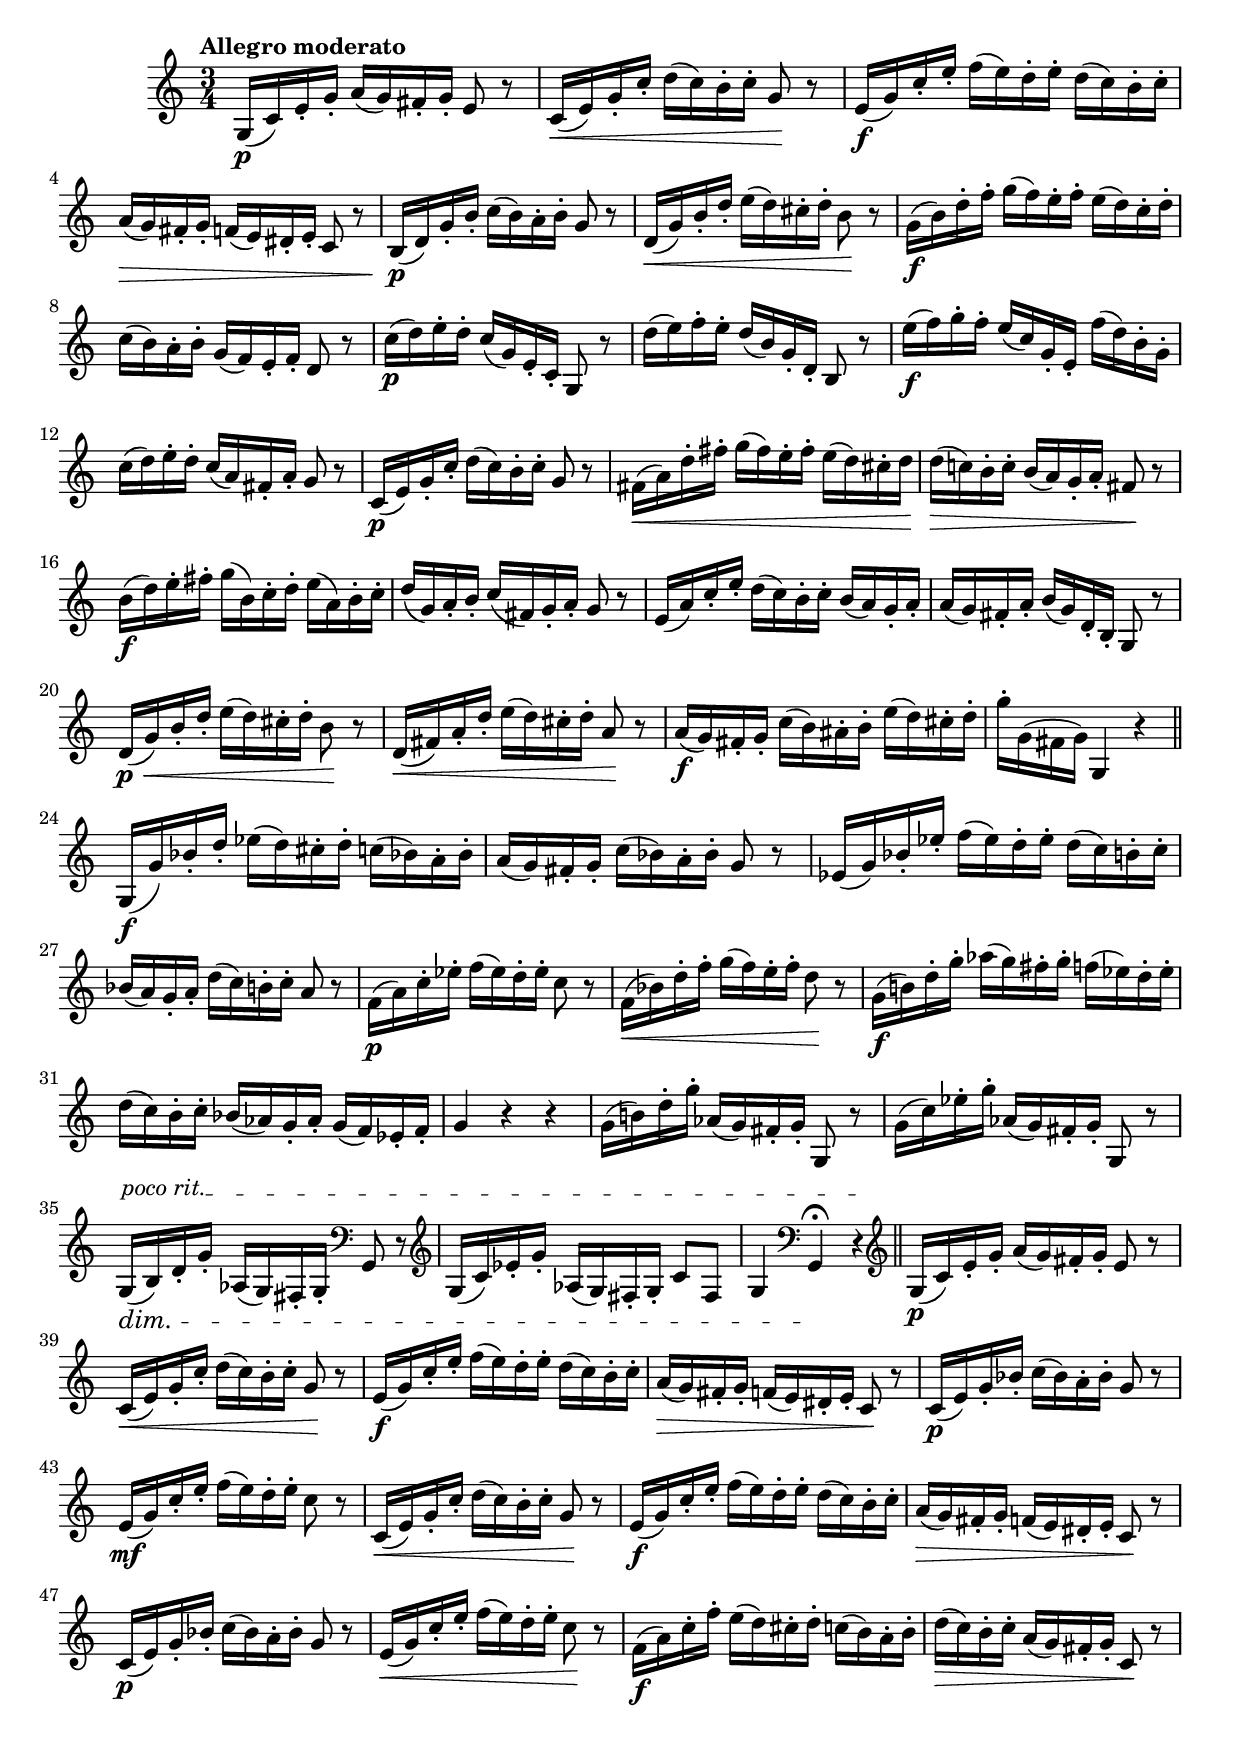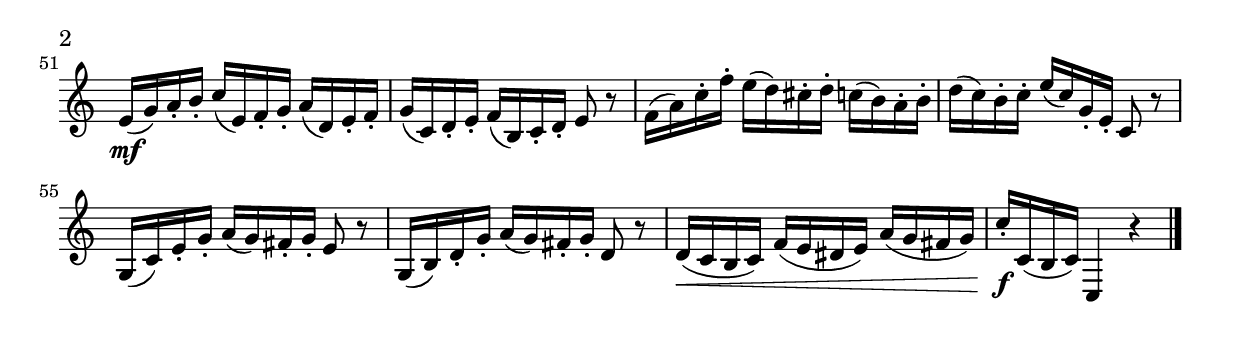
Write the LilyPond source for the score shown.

\version "2.24.0"

\include "settings.ily"

\removeWithTag \removed-tags

\relative {
  \language "english"

  \transposition f

  \tempo "Allegro moderato"

  \key c \major
  \time 3/4

  g16( \p c) e-. g-. a( g) f-sharp-. g-. e8 r |
  c16( \< e) g-. \tag #'1st-edition b \tag #'gumpert c -. d( c) b-. c-. g8 \! r |
  e16( \f g) c-. e-. f( e) d-. e-. d( c) b-. c-. |
  a16( \> g) f-sharp-. g-. f( e) d-sharp-. e-. c8 r |
  b16( \p d) g-. b-. c( b) a-. b-. g8 r |
  d16( \< g) b-. d-. e( d) c-sharp-. d-. b8 \! r |
  g16( \f b) d-. f-. g( f) e-. f-. e( d) c-. d-. |
  c16( b) a-. b-. g( f) e-. f-. d8 r |
  c'16( \p d) e-. d-. c( g) e-. c-. g8 r |
  d''16( e) f-. e-. d( b) g-. d-. b8 r |
  e'16( \f f) g-. f-. e( c) g-. e-. f'( d) b-. g-. |
  c16( d) e-. d-. c( a) f-sharp-. a-. g8 r |
  c,16( \p e) g-. c-. d( c) b-. c-. g8 r |
  f-sharp16( \< a) d-. f-sharp-. g( f-sharp) e-. f-sharp-. e( d) c-sharp-. d |
  d16( \> c!) b-. c-. b( a) g-. a-. f-sharp8 \! r |
  b16( \f d) e-. f-sharp-. g( b,) c-. d-. e( a,) b-. c-. |
  d16( g,) a-. b-. c( f-sharp,) g-. a-. \tag #'1st-edition b8 \tag #'gumpert g8 r |
  e16( a) c-. e-. d( c) b-. c-. b( a) g-. a-. |
  a16( g) f-sharp-. a-. b( g) d-. b-. g8 r |
  d'16( \p \< g) b-. d-. e( d) c-sharp-. d-. b8 \! r |
  d,16( \< f-sharp) a-. d-. e( d) c-sharp-. d-. a8 \! r |
  a16( \f g) f-sharp-. g-. c( b) a-sharp-. b-. e( d) c-sharp-. d-. |
  g16-. g,( f-sharp g) g,4 r | \bar "||"

  g16( \f g') b-flat-. d-. e-flat( d) c-sharp-. d-. c( b-flat!) a-. b-flat-. |
  a16( g) f-sharp-. g-. c( b-flat) a-. b-flat-. g8 r |
  e-flat16( g) b-flat-. e-flat-. f( e-flat) d-. e-flat-. d( c) b-. c-. |
  b-flat16( a) g-. a-. d( c) b-. c-. a8 r |
  f16( \p a) c-. e-flat-. f( e-flat) d-. e-flat-. c8 r |
  f,16( \< b-flat) d-. f-. g( f) e-. f-. d8 \! r |
  g,16( \f b!) d-. g-. a-flat( g) f-sharp-. g-. f( e-flat) d-. e-flat-. |
  d16( c) b-. c -. b-flat( a-flat) g-. a-flat-. g( f) e-flat-. f-. |
  g4 r r |
  g16( b!) d-. g-. a-flat,( g) f-sharp-. g-. g,8 r |
  g'16( c) e-flat-. g-. a-flat,( g) f-sharp-. g-. g,8 r |
  \tag #'1st-edition { \tempo "poco rit." }
  \tag #'gumpert { \override TextSpanner.bound-details.left.text = "poco rit." }
  g16(-\tag #'gumpert \startTextSpan \dim b) d-. g-. \tweak NoteColumn.X-offset #1 a-flat,( g) f-sharp-. g-. \clef \bass-clef-name g,8 r |
  \tag #'1st-edition { \tempo \markup { \combine
    "rit."
    \transparent "p" % This aligns the baselines of “rit.” and “poco rit.”.
  } }
  \clef "treble" g'16( c) e-flat-. g-. \tweak NoteColumn.X-offset #1 a-flat,( g) f-sharp-. g-. c8 f-sharp, |
  g4 \clef \bass-clef-name g,4\fermata \! r-\tag #'gumpert \stopTextSpan | \bar "||"

  \tag #'1st-edition { \tempo "a tempo" }
  \clef "treble" g'16( \p c) e-. g-. a( g) f-sharp-. g-. e8 r |
  c16( \< e) g-. c-. d( c) b-. c-. g8 \! r |
  e16( \f g) c-. e-. f( e) d-. e-. d( c) b-. c-. |
  a16( \> g) f-sharp-. g-. f( e) d-sharp-. e-. c8 \! r |
  c16( \p e) g-. b-flat-. c( b-flat) a-. b-flat-. g8 r |
  e16( \mf g) c-. e-. f( e) d-. e-. c8 r |

  \tag #'gumpert {
    c,16( \< e) g-. c-. d( c) b-. c-. g8 \! r |
    e16( \f g) c-. e-. f( e) d-. e-. d( c) b-. c-. |
    a16( \> g) f-sharp-. g-. f( e) d-sharp-. e-. c8 \! r |
    c16( \p e) g-. b-flat-. c( b-flat) a-. b-flat-. g8 r |
    e16( \< g) c-. e-. f( e) d-. e-. c8 \! r |
  }

  f,16( \f a) c-. f-. e( d) c-sharp-. d-. c( b) a-. b-. |
  d16( \> c) b-. c-. a( g) f-sharp-. g-. c,8 \! r |
  e16( \mf g) a-. b-. c( e,) f-. g-. a( d,) e-. f-. |
  g16( c,) d-. e-. f( b,) c-. d-. e8 r |
  f16( a) \tag #'1st-edition d \tag #'gumpert c -. f-. e( d) c-sharp-. d-. c( b) a-. b-. |
  d16( c) b-. c-. e( c) g-. e-. c8 r |
  g16( c) e-. g-. a( g) f-sharp-. g-. e8 r |
  g,16( b) d-. \tag #'1st-edition f \tag #'gumpert g -. a( g) f-sharp-. g-. d8 r |
  d16( \< c b c) f( e d-sharp e) a( g f-sharp g) |
  c-. \f c,( b c) c,4 r | \bar "|."
}
